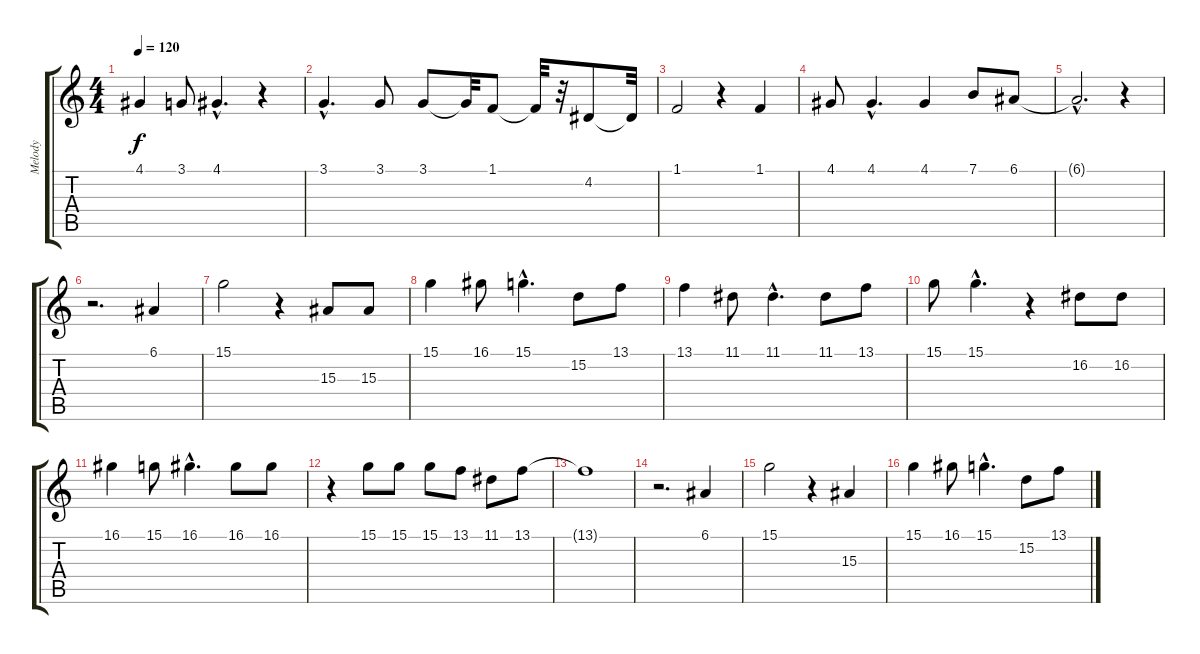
\track ("Melody" "Melody") {instrument lead3calliope}
\staff {score tabs}
\tuning (E4 B3 G3 D3 A2 E2) {hide}
\ts (4 4)
\tempo 120
\clef g2
\ks c
4.1.4{dy f} 3.1.8 4.1{hac}.4{d} r.4 |
3.1{hac}.4{d} 3.1.8 3.1.8 3.1{t}.32 1.1.8 1.1{t}.32 r.32 4.2.8 4.2{t}.32 |
1.1.2 r.4 1.1.4 |
4.1.8 4.1{hac}.4{d} 4.1.4 7.1.8 6.1.8 |
6.1{hac t}.2{d} r.4 |
r.2{d} 6.1.4 |
15.1.2 r.4 15.3.8 15.3.8 |
15.1.4 16.1.8 15.1{hac}.4{d} 15.2.8 13.1.8 |
13.1.4 11.1.8 11.1{hac}.4{d} 11.1.8 13.1.8 |
15.1.8 15.1{hac}.4{d} r.4 16.2.8 16.2.8 |
16.1.4 15.1.8 16.1{hac}.4{d} 16.1.8 16.1.8 |
r.4 15.1.8 15.1.8 15.1.8 13.1.8 11.1.8 13.1.8 |
13.1{t}.1 |
r.2{d} 6.1.4 |
15.1.2 r.4 15.3.4 |
15.1.4 16.1.8 15.1{hac}.4{d} 15.2.8 13.1.8
